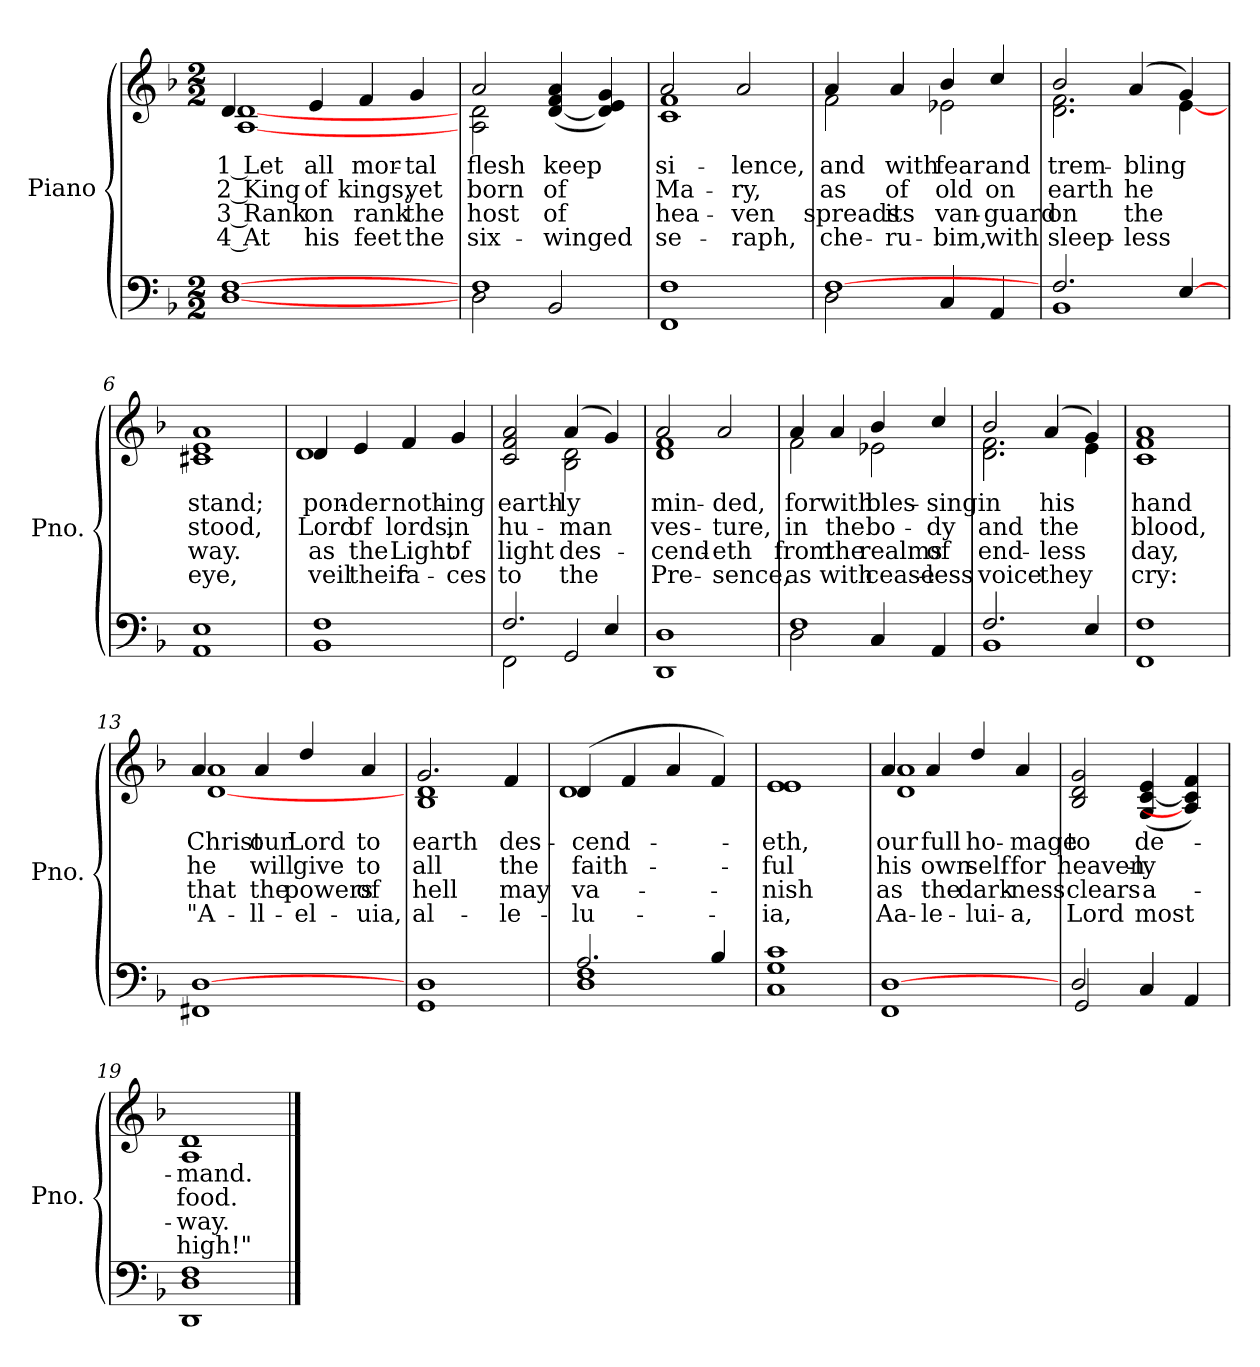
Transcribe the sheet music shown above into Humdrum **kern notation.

**kern	**kern	**text	**text	**text	**text
*part2	*part1	*part1	*part1	*part1	*part1
*staff2	*staff1	*staff1	*staff1	*staff1	*staff1
*I"Piano	*I"Piano	*	*	*	*
*I'Pno.	*I'Pno.	*	*	*	*
!!LO:PB:g=z
*clefF4	*clefG2	*	*	*	*
*k[b-]	*k[b-]	*	*	*	*
*F:	*F:	*	*	*	*
*M2/2	*M2/2	*	*	*	*
=1	=1	=1	=1	=1	=1
*^	*	*	*	*	*
!	!	!	!LO:LY:b:color=#000000	!LO:LY:b:color=#000000	!LO:LY:b:color=#000000	!LO:LY:b:color=#000000
*	*	*^	*	*	*	*
[1Fi/	[1Di\	4di/	[1Ai/ [1di	1 Let	2 King	3 Rank	4 At
!	!	!	!	!LO:LY:b:color=#000000	!LO:LY:b:color=#000000	!LO:LY:b:color=#000000	!LO:LY:b:color=#000000
.	.	4ei/	.	all	of	on	his
!	!	!	!	!LO:LY:b:color=#000000	!LO:LY:b:color=#000000	!LO:LY:b:color=#000000	!LO:LY:b:color=#000000
.	.	4fi/	.	mor-	kings,	rank	feet
!	!	!	!	!LO:LY:b:color=#000000	!LO:LY:b:color=#000000	!LO:LY:b:color=#000000	!LO:LY:b:color=#000000
.	.	4gi/	.	-tal	yet	the	the
=2	=2	=2	=2	=2	=2	=2	=2
!	!	!	!	!LO:LY:b:color=#000000	!LO:LY:b:color=#000000	!LO:LY:b:color=#000000	!LO:LY:b:color=#000000
1Fi\	2Di\	2ai/	2Ai\ 2di	flesh	born	host	six-
!	!	!	!	!LO:LY:b:color=#000000	!LO:LY:b:color=#000000	!LO:LY:b:color=#000000	!LO:LY:b:color=#000000
.	2BB-i/	([4di/ 4fi 4ai	2ryy	keep	of	-of	winged
.	.	4di/] 4ei 4gi)	.	.	.	.	.
*v	*v	*	*	*	*	*	*
=3	=3	=3	=3	=3	=3	=3
!	!	!	!LO:LY:b:color=#000000	!LO:LY:b:color=#000000	!LO:LY:b:color=#000000	!LO:LY:b:color=#000000
1FFi/ 1Fi	2ai/	1ci/ 1fi	si-	Ma-	hea-	-se-
!	!	!	!LO:LY:b:color=#000000	!LO:LY:b:color=#000000	!LO:LY:b:color=#000000	!LO:LY:b:color=#000000
.	2ai/	.	-lence,	-ry,	-ven	raph,
!!LO:LB:g=z	!!
=4	=4	=4	=4	=4	=4	=4
*^	*	*	*	*	*	*
!	!	!	!	!LO:LY:b:color=#000000	!LO:LY:b:color=#000000	!LO:LY:b:color=#000000	!LO:LY:b:color=#000000
[1Fi\	2Di\	4ai/	2fi\	and	as	spreads	che-
!	!	!	!	!LO:LY:b:color=#000000	!LO:LY:b:color=#000000	!LO:LY:b:color=#000000	!LO:LY:b:color=#000000
.	.	4ai/	.	with	of	-its	ru-
!	!	!	!	!LO:LY:b:color=#000000	!LO:LY:b:color=#000000	!LO:LY:b:color=#000000	!LO:LY:b:color=#000000
.	4Ci/	4b-i/	2e-Xi\	fear	old	-van-	-bim,
!	!	!	!	!LO:LY:b:color=#000000	!LO:LY:b:color=#000000	!LO:LY:b:color=#000000	!LO:LY:b:color=#000000
.	4AAi/	4cci/	.	and	on	guard	with
=5	=5	=5	=5	=5	=5	=5	=5
!	!	!	!	!LO:LY:b:color=#000000	!LO:LY:b:color=#000000	!LO:LY:b:color=#000000	!LO:LY:b:color=#000000
2.Fi/	1BB-i/	2b-i/	2.di\ 2.fi	trem-	earth	on	sleep-
!	!	!	!	!LO:LY:b:color=#000000	!LO:LY:b:color=#000000	!LO:LY:b:color=#000000	!LO:LY:b:color=#000000
.	.	(4ai/	.	-bling	he	-the	less
[4Ei/	.	4gi/)	[4ei\	.	.	.	.
*v	*v	*	*	*	*	*	*
=6	=6	=6	=6	=6	=6	=6
!	!	!	!LO:LY:b:color=#000000	!LO:LY:b:color=#000000	!LO:LY:b:color=#000000	!LO:LY:b:color=#000000
1AAi/ 1Ei	1ai/	1c#Xi\ 1ei	stand;	stood,	way.	eye,
=7	=7	=7	=7	=7	=7	=7
!	!	!	!LO:LY:b:color=#000000	!LO:LY:b:color=#000000	!LO:LY:b:color=#000000	!LO:LY:b:color=#000000
1BB-i\ 1Fi	4di/	1di/	pon-	Lord	as	veil
!	!	!	!LO:LY:b:color=#000000	!LO:LY:b:color=#000000	!LO:LY:b:color=#000000	!LO:LY:b:color=#000000
.	4ei/	.	-der	of	the	their
!	!	!	!LO:LY:b:color=#000000	!LO:LY:b:color=#000000	!LO:LY:b:color=#000000	!LO:LY:b:color=#000000
.	4fi/	.	noth-	lords,	Light	fa-
!	!	!	!LO:LY:b:color=#000000	!LO:LY:b:color=#000000	!LO:LY:b:color=#000000	!LO:LY:b:color=#000000
.	4gi/	.	-ing	in	-of	ces
!!LO:LB:g=z	!!
=8	=8	=8	=8	=8	=8	=8
*^	*	*	*	*	*	*
!	!	!	!	!LO:LY:b:color=#000000	!LO:LY:b:color=#000000	!LO:LY:b:color=#000000	!LO:LY:b:color=#000000
2.Fi/	2FFi\	2ci/ 2fi 2ai	2ryy	earth-	hu-	light	to
!	!	!	!	!LO:LY:b:color=#000000	!LO:LY:b:color=#000000	!LO:LY:b:color=#000000	!LO:LY:b:color=#000000
.	2GGi/	(4ai/	2B-i\ 2di	-ly	-man	des-	-the
4Ei/	.	4gi/)	.	.	.	.	.
*v	*v	*	*	*	*	*	*
=9	=9	=9	=9	=9	=9	=9
!	!	!	!LO:LY:b:color=#000000	!LO:LY:b:color=#000000	!LO:LY:b:color=#000000	!LO:LY:b:color=#000000
1DDi/ 1Di	2ai/	1di/ 1fi	min-	ves-	cend-	-Pre-
!	!	!	!LO:LY:b:color=#000000	!LO:LY:b:color=#000000	!LO:LY:b:color=#000000	!LO:LY:b:color=#000000
.	2ai/	.	-ded,	-ture,	-eth	sence,
=10	=10	=10	=10	=10	=10	=10
*^	*	*	*	*	*	*
!	!	!	!	!LO:LY:b:color=#000000	!LO:LY:b:color=#000000	!LO:LY:b:color=#000000	!LO:LY:b:color=#000000
1Fi\	2Di\	4ai/	2fi\	for	in	from	as
!	!	!	!	!LO:LY:b:color=#000000	!LO:LY:b:color=#000000	!LO:LY:b:color=#000000	!LO:LY:b:color=#000000
.	.	4ai/	.	with	the	the	with
!	!	!	!	!LO:LY:b:color=#000000	!LO:LY:b:color=#000000	!LO:LY:b:color=#000000	!LO:LY:b:color=#000000
.	4Ci/	4b-i/	2e-Xi\	bles-	bo-	realms	cease-
!	!	!	!	!LO:LY:b:color=#000000	!LO:LY:b:color=#000000	!LO:LY:b:color=#000000	!LO:LY:b:color=#000000
.	4AAi/	4cci/	.	-sing	-dy	-of	less
=11	=11	=11	=11	=11	=11	=11	=11
!	!	!	!	!LO:LY:b:color=#000000	!LO:LY:b:color=#000000	!LO:LY:b:color=#000000	!LO:LY:b:color=#000000
2.Fi/	1BB-i/	2b-i/	2.di\ 2.fi	in	and	end-	-voice
!	!	!	!	!LO:LY:b:color=#000000	!LO:LY:b:color=#000000	!LO:LY:b:color=#000000	!LO:LY:b:color=#000000
.	.	(4ai/	.	his	the	less	they
4Ei/	.	4gi/)	4ei\	.	.	.	.
*v	*v	*	*	*	*	*	*
!!LO:LB:g=z
=12	=12	=12	=12	=12	=12	=12
!	!	!	!LO:LY:b:color=#000000	!LO:LY:b:color=#000000	!LO:LY:b:color=#000000	!LO:LY:b:color=#000000
*	*v	*v	*	*	*	*
1FFi/ 1Fi	1ci/ 1fi 1ai	hand	blood,	day,	cry:
=13	=13	=13	=13	=13	=13
*^	*	*	*	*	*
!	!	!	!LO:LY:b:color=#000000	!LO:LY:b:color=#000000	!LO:LY:b:color=#000000	!LO:LY:b:color=#000000
*	*	*^	*	*	*	*
[1Di/	1FF#Xi\	4ai/	[1di/ 1ai	Christ	he	that	"A-
!	!	!	!	!LO:LY:b:color=#000000	!LO:LY:b:color=#000000	!LO:LY:b:color=#000000	!LO:LY:b:color=#000000
.	.	4ai/	.	our	will	-the	ll-
!	!	!	!	!LO:LY:b:color=#000000	!LO:LY:b:color=#000000	!LO:LY:b:color=#000000	!LO:LY:b:color=#000000
.	.	4ddi/	.	Lord	give	-powers	el-
!	!	!	!	!LO:LY:b:color=#000000	!LO:LY:b:color=#000000	!LO:LY:b:color=#000000	!LO:LY:b:color=#000000
.	.	4ai/	.	to	to	-of	uia,
=14	=14	=14	=14	=14	=14	=14	=14
!	!	!	!	!LO:LY:b:color=#000000	!LO:LY:b:color=#000000	!LO:LY:b:color=#000000	!LO:LY:b:color=#000000
1Di/	1GGi\	2.gi/	1B-i/ 1di	earth	all	hell	al-
!	!	!	!	!LO:LY:b:color=#000000	!LO:LY:b:color=#000000	!LO:LY:b:color=#000000	!LO:LY:b:color=#000000
.	.	4fi/	.	des-	the	-may	le-
=15	=15	=15	=15	=15	=15	=15	=15
!	!	!	!	!LO:LY:b:color=#000000	!LO:LY:b:color=#000000	!LO:LY:b:color=#000000	!LO:LY:b:color=#000000
2.Ai/	1Di/ 1Fi	(4di/	1di/	-cend-	faith-	-va-	-lu-
.	.	4fi/	.	.	.	.	.
.	.	4ai/	.	.	.	.	.
4B-i/	.	4fi/)	.	.	.	.	.
*v	*v	*	*	*	*	*	*
*	*v	*v	*	*	*	*
!!LO:LB:g=z
=16	=16	=16	=16	=16	=16
!	!	!LO:LY:b:color=#000000	!LO:LY:b:color=#000000	!LO:LY:b:color=#000000	!LO:LY:b:color=#000000
1Ci/ 1Gi 1ci	1ei/ 1ei	-eth,	-ful	-nish	ia,
=17	=17	=17	=17	=17	=17
*^	*	*	*	*	*
!	!	!	!LO:LY:b:color=#000000	!LO:LY:b:color=#000000	!LO:LY:b:color=#000000	!LO:LY:b:color=#000000
*	*	*^	*	*	*	*
[1Di/	1FFi\	4ai/	1di/ 1ai	our	his	as	Aa-
!	!	!	!	!LO:LY:b:color=#000000	!LO:LY:b:color=#000000	!LO:LY:b:color=#000000	!LO:LY:b:color=#000000
.	.	4ai/	.	full	own	-the	le-
!	!	!	!	!LO:LY:b:color=#000000	!LO:LY:b:color=#000000	!LO:LY:b:color=#000000	!LO:LY:b:color=#000000
.	.	4ddi/	.	ho-	self	-dark-	-lui-
!	!	!	!	!LO:LY:b:color=#000000	!LO:LY:b:color=#000000	!LO:LY:b:color=#000000	!LO:LY:b:color=#000000
.	.	4ai/	.	-mage	for	-ness	a,
*	*	*v	*v	*	*	*	*
=18	=18	=18	=18	=18	=18	=18
!	!	!	!LO:LY:b:color=#000000	!LO:LY:b:color=#000000	!LO:LY:b:color=#000000	!LO:LY:b:color=#000000
2Di/	2GGi/	2B-i/ 2di 2gi	to	heaven-	clears	Lord
!	!	!	!LO:LY:b:color=#000000	!LO:LY:b:color=#000000	!LO:LY:b:color=#000000	!LO:LY:b:color=#000000
4Ci/	2ryy	(4Gi/ [4ci 4ei	de-	-ly	a-	-most
4AAi/	.	4Ai/] 4ci] 4fi)	.	.	.	.
*v	*v	*	*	*	*	*
=19	=19	=19	=19	=19	=19
!	!	!LO:LY:b:color=#000000	!LO:LY:b:color=#000000	!LO:LY:b:color=#000000	!LO:LY:b:color=#000000
1DDi/ 1Di 1Fi	1Ai/ 1di	-mand.	food.	way.	high!"
==	==	==	==	==	==
*-	*-	*-	*-	*-	*-
